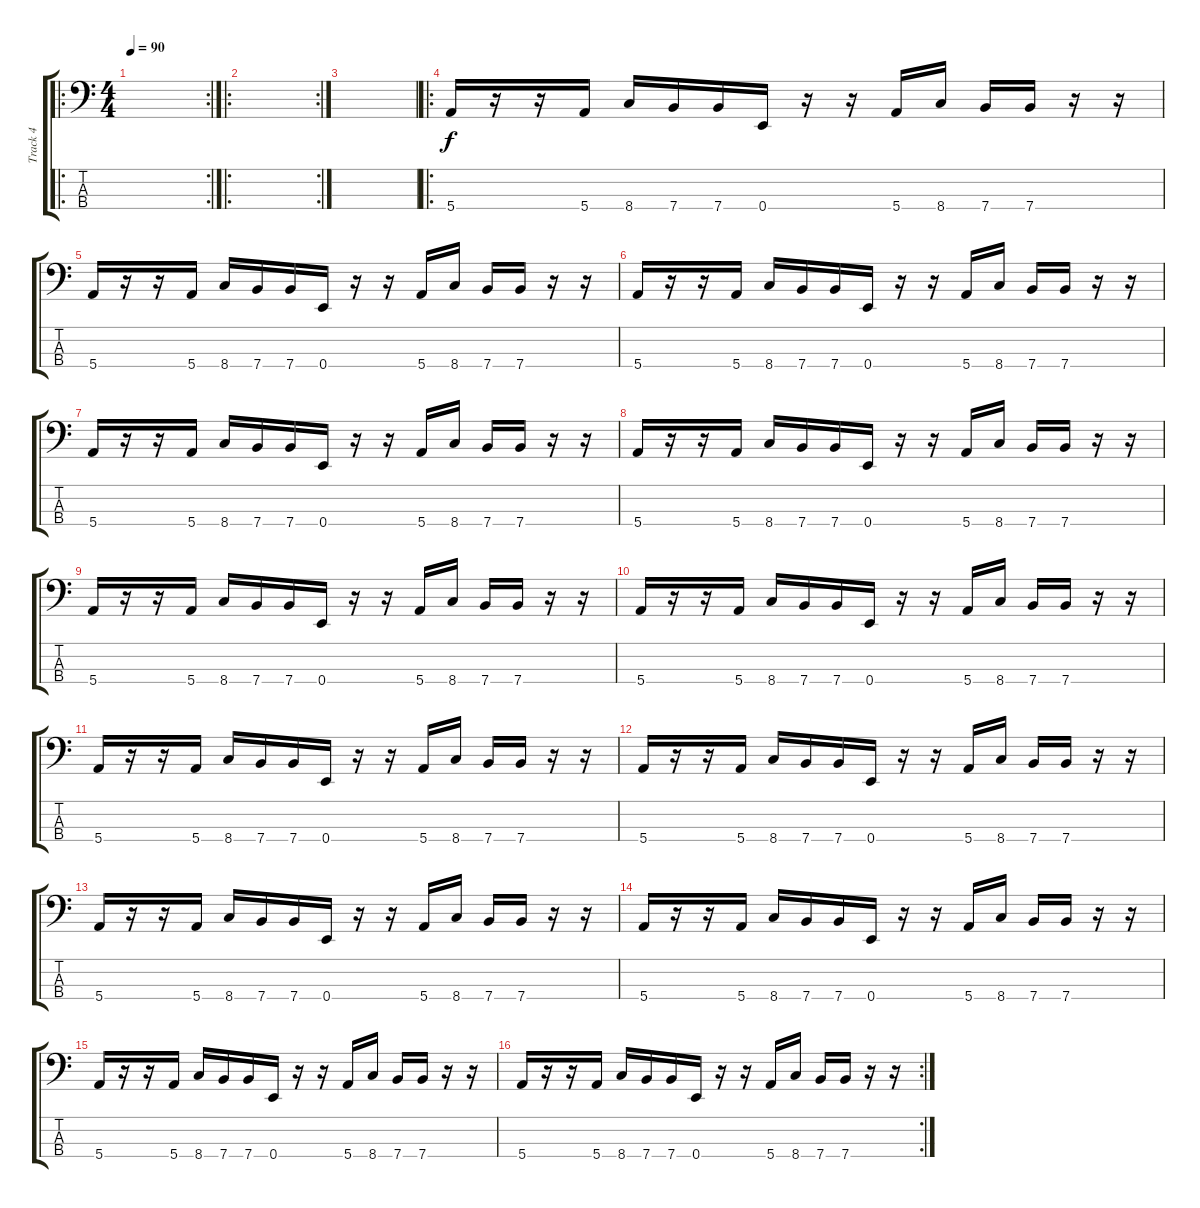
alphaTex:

\track ("Track 4" "Track 4") {instrument slapbass1}
\staff {score tabs}
\tuning (G2 D2 A1 E1) {hide}
\ro
\rc 2
\ts (4 4)
\tempo 90
\clef f4
\ks c
|
\ro
\rc 2
|
|
\ro
5.4.16 r.16 r.16 5.4.16 8.4.16 7.4.16 7.4.16 0.4.16 r.16 r.16 5.4.16 8.4.16 7.4.16 7.4.16 r.16 r.16 |
5.4.16 r.16 r.16 5.4.16 8.4.16 7.4.16 7.4.16 0.4.16 r.16 r.16 5.4.16 8.4.16 7.4.16 7.4.16 r.16 r.16 |
5.4.16 r.16 r.16 5.4.16 8.4.16 7.4.16 7.4.16 0.4.16 r.16 r.16 5.4.16 8.4.16 7.4.16 7.4.16 r.16 r.16 |
5.4.16 r.16 r.16 5.4.16 8.4.16 7.4.16 7.4.16 0.4.16 r.16 r.16 5.4.16 8.4.16 7.4.16 7.4.16 r.16 r.16 |
5.4.16 r.16 r.16 5.4.16 8.4.16 7.4.16 7.4.16 0.4.16 r.16 r.16 5.4.16 8.4.16 7.4.16 7.4.16 r.16 r.16 |
5.4.16 r.16 r.16 5.4.16 8.4.16 7.4.16 7.4.16 0.4.16 r.16 r.16 5.4.16 8.4.16 7.4.16 7.4.16 r.16 r.16 |
5.4.16 r.16 r.16 5.4.16 8.4.16 7.4.16 7.4.16 0.4.16 r.16 r.16 5.4.16 8.4.16 7.4.16 7.4.16 r.16 r.16 |
5.4.16 r.16 r.16 5.4.16 8.4.16 7.4.16 7.4.16 0.4.16 r.16 r.16 5.4.16 8.4.16 7.4.16 7.4.16 r.16 r.16 |
5.4.16 r.16 r.16 5.4.16 8.4.16 7.4.16 7.4.16 0.4.16 r.16 r.16 5.4.16 8.4.16 7.4.16 7.4.16 r.16 r.16 |
5.4.16 r.16 r.16 5.4.16 8.4.16 7.4.16 7.4.16 0.4.16 r.16 r.16 5.4.16 8.4.16 7.4.16 7.4.16 r.16 r.16 |
5.4.16 r.16 r.16 5.4.16 8.4.16 7.4.16 7.4.16 0.4.16 r.16 r.16 5.4.16 8.4.16 7.4.16 7.4.16 r.16 r.16 |
5.4.16 r.16 r.16 5.4.16 8.4.16 7.4.16 7.4.16 0.4.16 r.16 r.16 5.4.16 8.4.16 7.4.16 7.4.16 r.16 r.16 |
\rc 2
5.4.16 r.16 r.16 5.4.16 8.4.16 7.4.16 7.4.16 0.4.16 r.16 r.16 5.4.16 8.4.16 7.4.16 7.4.16 r.16 r.16
